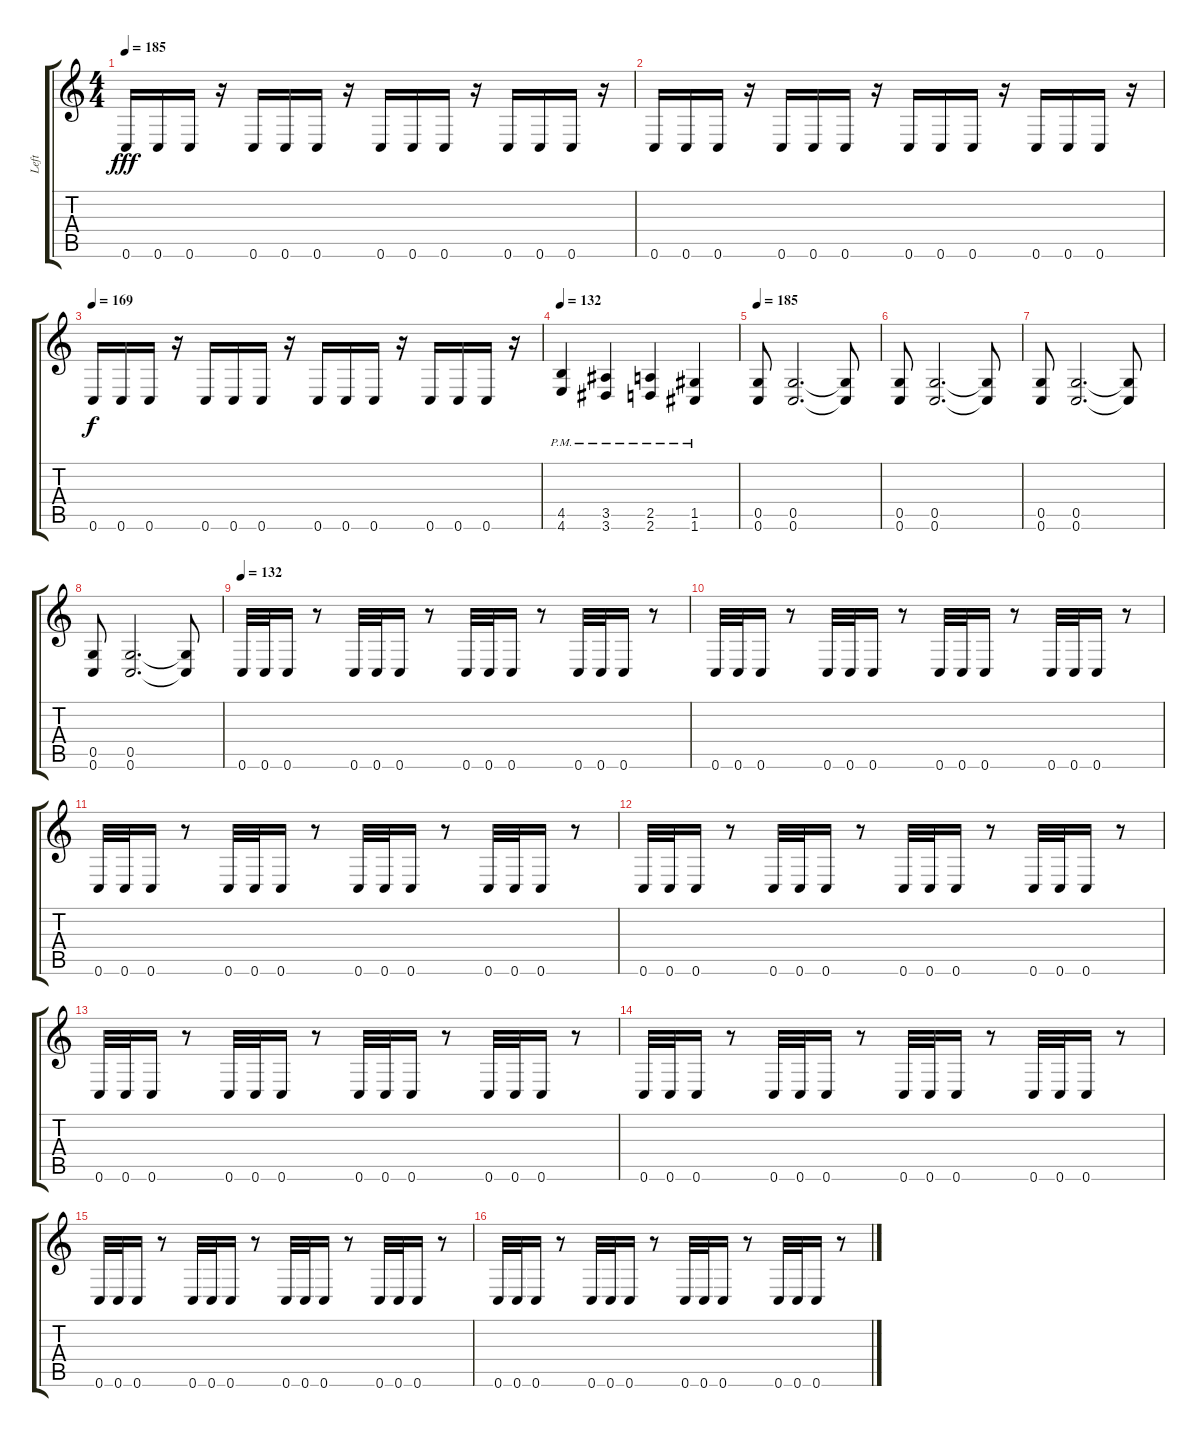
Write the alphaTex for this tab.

\track ("Left" "Left") {instrument distortionguitar}
\staff {score tabs}
\tuning (D4 A3 F3 C3 G2 C2) {hide}
\ts (4 4)
\tempo 185
\clef g2
\ks c
0.6.16{dy fff} 0.6.16 0.6.16 r.16 0.6.16 0.6.16 0.6.16 r.16 0.6.16 0.6.16 0.6.16 r.16 0.6.16 0.6.16 0.6.16 r.16 |
0.6.16 0.6.16 0.6.16 r.16 0.6.16 0.6.16 0.6.16 r.16 0.6.16 0.6.16 0.6.16 r.16 0.6.16 0.6.16 0.6.16 r.16 |
\tempo 169
0.6.16{dy f} 0.6.16 0.6.16 r.16 0.6.16 0.6.16 0.6.16 r.16 0.6.16 0.6.16 0.6.16 r.16 0.6.16 0.6.16 0.6.16 r.16 |
\tempo 132
(4.5{pm} 4.6{pm}).4 (3.5{pm} 3.6{pm}).4 (2.5{pm} 2.6{pm}).4 (1.5{pm} 1.6{pm}).4 |
\tempo 185
(0.5 0.6).8 (0.5 0.6).2{d} (0.5{t} 0.6{t}).8 |
(0.5 0.6).8 (0.5 0.6).2{d} (0.5{t} 0.6{t}).8 |
(0.5 0.6).8 (0.5 0.6).2{d} (0.5{t} 0.6{t}).8 |
(0.5 0.6).8 (0.5 0.6).2{d} (0.5{t} 0.6{t}).8 |
\tempo 132
0.6.32 0.6.32 0.6.16 r.8 0.6.32 0.6.32 0.6.16 r.8 0.6.32 0.6.32 0.6.16 r.8 0.6.32 0.6.32 0.6.16 r.8 |
0.6.32 0.6.32 0.6.16 r.8 0.6.32 0.6.32 0.6.16 r.8 0.6.32 0.6.32 0.6.16 r.8 0.6.32 0.6.32 0.6.16 r.8 |
0.6.32 0.6.32 0.6.16 r.8 0.6.32 0.6.32 0.6.16 r.8 0.6.32 0.6.32 0.6.16 r.8 0.6.32 0.6.32 0.6.16 r.8 |
0.6.32 0.6.32 0.6.16 r.8 0.6.32 0.6.32 0.6.16 r.8 0.6.32 0.6.32 0.6.16 r.8 0.6.32 0.6.32 0.6.16 r.8 |
0.6.32 0.6.32 0.6.16 r.8 0.6.32 0.6.32 0.6.16 r.8 0.6.32 0.6.32 0.6.16 r.8 0.6.32 0.6.32 0.6.16 r.8 |
0.6.32 0.6.32 0.6.16 r.8 0.6.32 0.6.32 0.6.16 r.8 0.6.32 0.6.32 0.6.16 r.8 0.6.32 0.6.32 0.6.16 r.8 |
0.6.32 0.6.32 0.6.16 r.8 0.6.32 0.6.32 0.6.16 r.8 0.6.32 0.6.32 0.6.16 r.8 0.6.32 0.6.32 0.6.16 r.8 |
0.6.32 0.6.32 0.6.16 r.8 0.6.32 0.6.32 0.6.16 r.8 0.6.32 0.6.32 0.6.16 r.8 0.6.32 0.6.32 0.6.16 r.8
